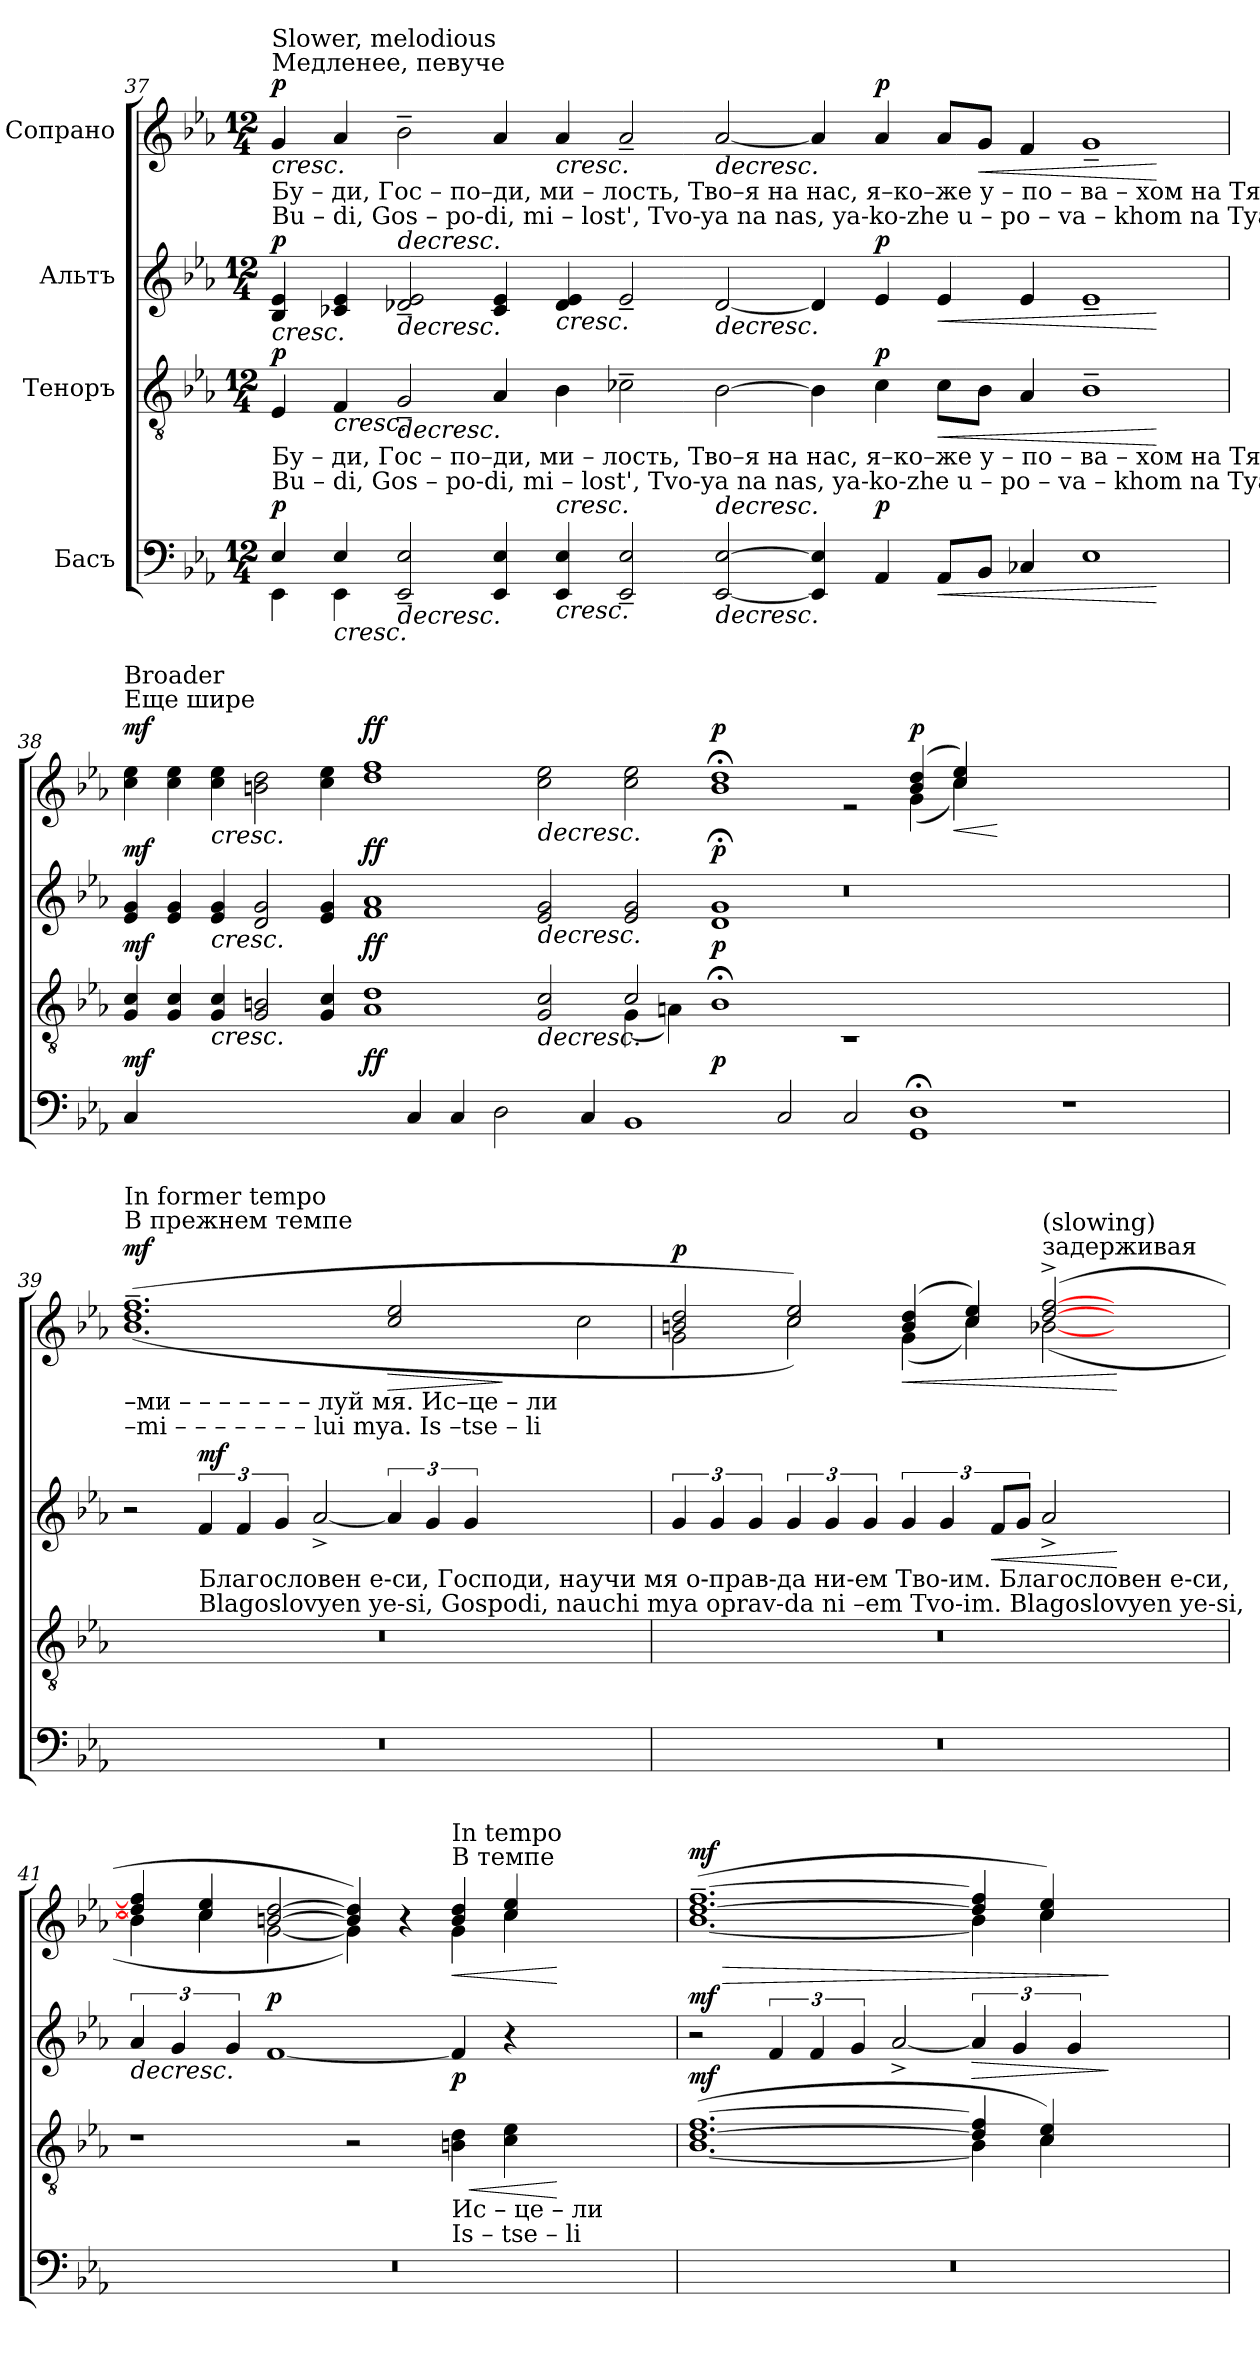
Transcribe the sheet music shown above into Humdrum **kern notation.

**kern	**dynam	**kern	**dynam	**kern	**dynam	**kern	**dynam
*part4	*part4	*part3	*part3	*part2	*part2	*part1	*part1
*staff4	*staff4	*staff3	*staff3	*staff2	*staff2	*staff1	*staff1
*I"Басъ	*	*I"Теноръ	*	*I"Альтъ	*	*I"Сопрано	*
!!LO:PB:g=z
*clefF4	*	*clefGv2	*	*clefG2	*	*clefG2	*
*k[b-e-a-]	*	*k[b-e-a-]	*	*k[b-e-a-]	*	*k[b-e-a-]	*
*M12/4	*	*M12/4	*	*M12/4	*	*M12/4	*
*MM110	*	*MM110	*	*MM110	*	*MM110	*
=37	=37	=37	=37	=37	=37	=37	=37
*^	*	*	*	*	*	*	*
!	!	!	!	!	!	!	!LO:TX:a:t=Медленее, певуче	!
!	!	!	!	!	!	!	!LO:TX:a:t=Slower, melodious	!
!	!	!	!	!	!	!	!LO:TX:b:t=Бу – ди, Гос – по–ди, ми – лость,    Тво–я        на  нас,       я–ко–же у – по – ва   –    хом   на        Тя.                     По –	!
!	!	!	!	!	!	!	!LO:TX:b:t=Bu – di,  Gos – po-di,  mi  – lost',       Tvo-ya      na  nas,      ya-ko-zhe u – po – va  –   khom na       Tya.                   Po –	!
!	!	!	!LO:TX:b:t=Бу – ди, Гос – по–ди, ми – лость,    Тво–я        на  нас,       я–ко–же у – по – ва   –    хом   на        Тя.	!	!	!	!	!
!	!	!	!LO:TX:b:t=Bu – di,  Gos – po-di,  mi  – lost',       Tvo-ya      na  nas,      ya-ko-zhe u – po – va  –   khom na       Tya.	!	!	!	!	!
!	!	!LO:DY:a	!	!LO:DY:a	!	!LO:HP:b	!	!LO:HP:b
!	!	!	!	!	!	!LO:DY:n=1:a	!	!LO:DY:n=1:a
4E-/	4EE-\	p	4E-/	p	4B-/ 4e-/	< p	4g/	< p
!	!	!LO:HP:b	!	!LO:HP:b	!	!	!	!
4E-/	4EE-\	<	4F/	<	4c-X/ 4e-/	.	4a-/	.
!	!	!LO:HP:b	!	!LO:HP:b	!	!LO:HP:b	!	!LO:HP:b
2EE-/~ 2E-/~	0ryy	>	2G~/	>	2d-X/~ 2e-/~	>	2b-~\	>
4EE-/ 4E-/	.	.	4A-/	.	4c-/ 4e-/	.	4a-/	.
!	!	!LO:HP:b	!	!LO:HP:b	!	!LO:HP:b	!	!LO:HP:b
4EE-/ 4E-/	.	<	4B-\	<	4d-/ 4e-/	<	4a-/	<
2EE-/~ 2E-/~	.	.	2c-X~\	.	2e-~/	.	2a-~/	.
!	!	!LO:HP:b	!	!LO:HP:b	!	!LO:HP:b	!	!LO:HP:b
[2EE-/ [2E-/	.	>	[2B-\	>	[2d-/	>	[2a-/	>
4EE-/] 4E-/]	2ryy	.	4B-\]	.	4d-/]	.	4a-/]	.
!	!	!LO:DY:a	!	!LO:DY:a	!	!LO:DY:n=2:a	!	!LO:DY:n=2:a
4AA-/	.	p	4c-\	p	4e-/	p	4a-/	p
!	!	!LO:HP:b	!	!LO:HP:b	!	!LO:HP:b	!	!
8AA-/L	1.ryy	<	8c-\L	<	4e-/	<	8a-/L	.
!	!	!	!	!	!	!	!	!LO:HP:b
8BB-/J	.	.	8B-\J	.	.	.	8g/J	<
4C-X/	.	.	4A-/	.	4e-/	.	4f/	.
1E-	.	.	1B-~	.	1e-~	.	1g~	.
*v	*v	*	*	*	*	*	*	*
.	[ ] [	.	] [ ] [	.	] [ ] [	.	[ ] [ ] [
=38	=38	=38	=38	=38	=38	=38	=38
*	*	*	*	*	*	*MM100	*
*	*	*^	*	*	*	*^	*
!	!	!	!	!	!	!	!LO:TX:a:t=Еще шире	!	!
!	!	!	!	!	!	!	!LO:TX:a:t=Broader	!	!
!	!LO:DY:a	!	!	!LO:DY:a	!	!LO:DY:a	!	!	!LO:DY:a
*^	*	*	*	*	*	*	*	*	*
*	*^	*	*	*	*	*	*	*	*	*
4C/	1.ryy	2%7ryy	mf	4G/ 4c/	0ryy	mf	4e-/ 4g/	mf	4cc\ 4ee-\	0ryy	mf
1.ryy	.	.	.	4G/ 4c/	.	.	4e-/ 4g/	.	4cc\ 4ee-\	.	.
!	!	!	!	!	!	!LO:HP:b	!	!LO:HP:b	!	!	!LO:HP:b
.	.	.	.	4G/ 4c/	.	<	4e-/ 4g/	<	4cc\ 4ee-\	.	<
.	.	.	.	2G/ 2Bn/	.	.	2d/ 2g/	.	2bn\ 2dd\	.	.
.	.	.	.	4G/ 4c/	.	.	4e-/ 4g/	.	4cc\ 4ee-\	.	.
!	!	!	!LO:DY:a	!	!	!LO:DY:a	!	!LO:DY:a	!	!	!LO:DY:a
.	00.ryy	.	ff	1A- 1d	.	ff	1f 1a-	ff	1dd 1ff	.	ff
4C/	.	.	.	.	.	.	.	.	.	.	.
4C/	.	.	.	.	1ryy	.	.	.	.	1ryy	.
2D\	.	.	.	.	.	.	.	.	.	.	.
!	!	!	!	!	!	!LO:HP:b	!	!LO:HP:b	!	!	!LO:HP:b
.	.	.	.	2G/ 2c/	.	>	2e-/ 2g/	>	2cc\ 2ee-\	.	>
4C/	.	.	.	.	.	.	.	.	.	.	.
1BB-	.	.	.	2c/	(4G\	.	2e-/ 2g/	.	2cc\ 2ee-\	1ryy	.
.	.	.	.	.	4An\)	.	.	.	.	.	.
!	!	!	!LO:DY:a	!	!	!LO:DY:a	!	!LO:DY:a	!	!	!LO:DY:a
.	.	00ryy	p	1B;<	2ryy	p	1d;< 1g;<	p	1b;< 1dd;<	.	p
2C/	.	.	.	.	1ryy	.	.	.	.	1ryy	.
2C/	.	.	.	1rC	.	.	0.r	.	2re	.	.
*	*	*	*	*	*	*	*	*	*MM150	*	*
!	!	!	!	!	!	!	!	!	!	!	!LO:DY:a
1GG;< 1D;<	.	.	.	.	2ryy	.	.	.	(4b/ 4dd/	(4g\	p
!	!	!	!	!	!	!	!	!	!	!	!LO:HP:b
.	.	.	.	.	.	.	.	.	4cc/ 4ee-/)	4cc\)	<
.	.	.	.	0ryy	0ryy	[ ]	.	.	0ryy	0ryy	[ ] [
1r	.	.	.	.	.	.	.	.	.	.	.
2ryy	.	.	[ ]	.	.	.	.	.	.	.	.
*	*	*	*	*v	*v	*	*	*	*v	*v	*
.	.	.	.	.	.	.	[ ]	.	.
!!LO:LB:g=z
=39	=39	=39	=39	=39	=39	=39	=39	=39	=39
*	*	*	*	*	*	*	*	*^	*
!	!	!	!	!	!	!	!	!LO:TX:b:t=–ми        –       –       –       –       –       –       –          луй              мя.                                             Ис–це – ли	!	!
!	!	!	!	!	!	!	!	!LO:TX:b:t=–mi        –       –       –       –       –       –       –           lui               mya.                                           Is –tse –  li	!	!
!	!	!	!	!	!	!	!	!LO:TX:a:t=В прежнем темпе	!	!
!	!	!	!	!	!	!	!	!LO:TX:a:t=In former tempo	!	!
!	!	!	!	!	!	!	!	!	!	!LO:DY:a
*v	*v	*v	*	*	*	*	*	*	*	*
0.r	.	0.r	.	2r	.	(1.dd~ 1.ff~	(1.b-	mf
!	!	!	!	!LO:TX:b:t=Благословен    е-си,   Господи, научи  мя о-прав-да     ни-ем Тво-им.                                   Благословен    е-си,	!	!	!	!
!	!	!	!	!LO:TX:b:t=Blagoslovyen   ye-si,   Gospodi, nauchi mya oprav-da    ni –em Tvo-im.                                  Blagoslovyen   ye-si,	!	!	!	!
!	!	!	!	!	!LO:DY:a	!	!	!
.	.	.	.	6f/	mf	.	.	.
.	.	.	.	6f/	.	.	.	.
.	.	.	.	6g/	.	.	.	.
.	.	.	.	[2a-^/	.	.	.	.
!	!	!	!	!	!	!	!	!LO:HP:b
.	.	.	.	6a-/]	.	2cc/ 2ee-/	1ryy	>
.	.	.	.	6g/	.	.	.	.
.	.	.	.	6g/	.	.	.	.
.	.	.	.	1ryy	.	1ryy	.	]
.	.	.	.	.	.	.	2cc\	.
=40	=40	=40	=40	=40	=40	=40	=40	=40
!	!	!	!	!	!	!	!	!LO:DY:a
0.r	.	0.r	.	6g/	.	2bn/ 2dd/	2g\	p
.	.	.	.	6g/	.	.	.	.
.	.	.	.	6g/	.	.	.	.
.	.	.	.	6g/	.	2cc/ 2ee-/))	2cc\	.
.	.	.	.	6g/	.	.	.	.
.	.	.	.	6g/	.	.	.	.
!	!	!	!	!	!	!	!	!LO:HP:b
.	.	.	.	6g/	.	(4b/ 4dd/	(4g\	<
.	.	.	.	6g/	.	.	.	.
.	.	.	.	.	.	4cc/ 4ee-/)	4cc\)	.
!	!	!	!	!	!LO:HP:b	!	!	!
.	.	.	.	12f/L	<	.	.	.
.	.	.	.	12g/J	.	.	.	.
*	*	*	*	*	*	*MM120	*	*
!	!	!	!	!	!	!LO:TX:a:t=задерживая	!	!
!	!	!	!	!	!	!LO:TX:a:t=(slowing)	!	!
.	.	.	.	2a-^/	.	([2dd/^ [2ff/^	([2b-X\	.
.	.	.	.	1ryy	[	1ryy	1ryy	[
=41	=41	=41	=41	=41	=41	=41	=41	=41
!	!	!	!	!	!LO:HP:b	!	!	!
0.r	.	1r	.	6a-/	>	4dd/] 4ff/]	4b-\]	.
.	.	.	.	6g/	.	.	.	.
.	.	.	.	.	.	4cc/ 4ee-/	4cc\	.
.	.	.	.	6g/	.	.	.	.
!	!	!	!	!	!LO:DY:a	!	!	!
.	.	.	.	[1f	p	[2bn/ [2dd/	[2g\	.
.	.	2r	.	.	.	4b/] 4dd/])	4g\])	.
.	.	.	.	.	.	4r	4ryy	.
*	*	*	*	*	*	*MM150	*	*
!	!	!	!	!	!	!LO:TX:a:t=В темпе	!	!
!	!	!	!	!	!	!LO:TX:a:t=In tempo	!	!
!	!	!LO:TX:b:t=Ис – це – ли	!	!	!	!	!	!
!	!	!LO:TX:b:t=Is   – tse – li	!	!	!	!	!	!
!	!	!	!LO:HP:b	!	!	!	!	!LO:HP:b
!	!	!	!LO:DY:n=1:a	!	!	!	!	!
.	.	4Bn\ 4d\	< p	4f/]	.	4b/ 4dd/	4g\	<
.	.	4c\ 4e-\	.	4r	.	4cc/ 4ee-/	4cc\	.
.	.	1ryy	[	1ryy	[	1ryy	1ryy	[
=42	=42	=42	=42	=42	=42	=42	=42	=42
*	*	*^	*	*	*	*	*	*
!	!	!	!	!LO:DY:a	!	!LO:DY:a	!	!	!LO:HP:b
!	!	!	!	!	!	!	!	!	!LO:DY:n=1:a
0.r	.	([1.d [1.f	[1.B-	mf	2r	mf	([1.dd~ [1.ff~	[1.b-	> mf
.	.	.	.	.	6f/	.	.	.	.
.	.	.	.	.	6f/	.	.	.	.
.	.	.	.	.	6g/	.	.	.	.
.	.	.	.	.	[2a-^/	.	.	.	.
!	!	!	!	!	!	!LO:HP:b	!	!	!
.	.	4d/] 4f/]	4B-\]	.	6a-/]	>	4dd/] 4ff/]	4b-\]	.
.	.	.	.	.	6g/	.	.	.	.
.	.	(4c/ 4e-/)	4c\	.	.	.	(4cc/ 4ee-/)	4cc\	.
.	.	.	.	.	6g/	.	.	.	.
.	.	1ryy	1ryy	[	1ryy	] ]	1ryy	1ryy	]
*	*	*v	*v	*	*	*	*v	*v	*
=	=	=	=	=	=	=	=
*-	*-	*-	*-	*-	*-	*-	*-
